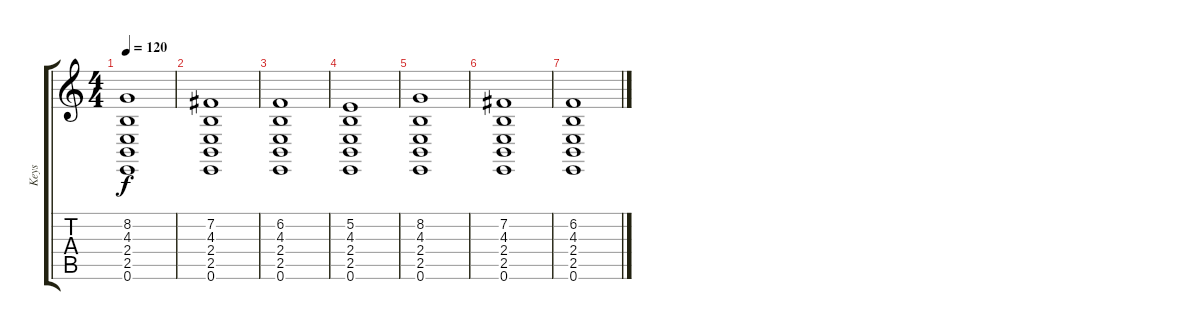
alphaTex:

\track ("Keys" "Keys") {instrument stringensemble1}
\staff {score tabs}
\tuning (E4 B3 G3 D3 A2 E2) {hide}
\ts (4 4)
\tempo 120
\clef g2
\ks c
(8.2 4.3 2.4 2.5 0.6).1{dy f} |
(7.2 4.3 2.4 2.5 0.6).1 |
(6.2 4.3 2.4 2.5 0.6).1 |
(5.2 4.3 2.4 2.5 0.6).1 |
(8.2 4.3 2.4 2.5 0.6).1 |
(7.2 4.3 2.4 2.5 0.6).1 |
(6.2 4.3 2.4 2.5 0.6).1
